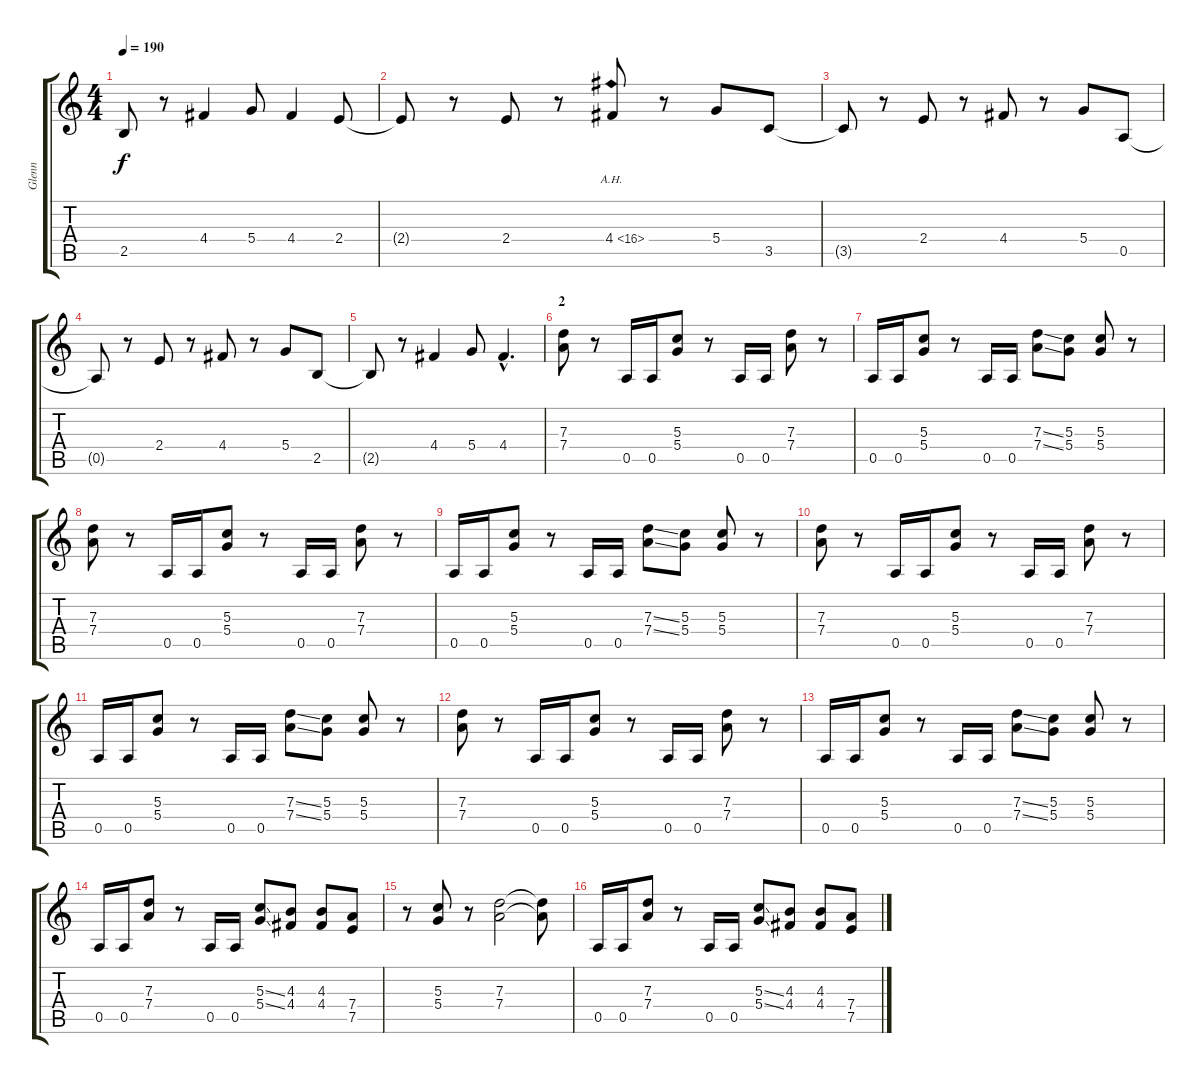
\track ("Glenn" "Glenn") {instrument distortionguitar}
\staff {score tabs}
\tuning (E4 B3 G3 D3 A2 E2) {hide}
\ts (4 4)
\tempo 190
\clef g2
\ks c
2.5{t}.8{dy f} r.8 4.4.4 5.4.8 4.4.4 2.4.8 |
2.4{t}.8 r.8 2.4.8 r.8 4.4{ah 12}.8 r.8 5.4.8 3.5.8 |
3.5{t}.8 r.8 2.4.8 r.8 4.4.8 r.8 5.4.8 0.5.8 |
0.5{t}.8 r.8 2.4.8 r.8 4.4.8 r.8 5.4.8 2.5.8 |
2.5{t}.8 r.8 4.4.4 5.4.8 4.4{hac}.4{d} |
\section ("" "2")
(7.3 7.4).8 r.8 0.5.16 0.5.16 (5.3 5.4).8 r.8 0.5.16 0.5.16 (7.3 7.4).8 r.8 |
0.5.16 0.5.16 (5.3 5.4).8 r.8 0.5.16 0.5.16 (7.3{ss} 7.4{ss}).8 (5.3 5.4).8 (5.3 5.4).8 r.8 |
(7.3 7.4).8 r.8 0.5.16 0.5.16 (5.3 5.4).8 r.8 0.5.16 0.5.16 (7.3 7.4).8 r.8 |
0.5.16 0.5.16 (5.3 5.4).8 r.8 0.5.16 0.5.16 (7.3{ss} 7.4{ss}).8 (5.3 5.4).8 (5.3 5.4).8 r.8 |
(7.3 7.4).8 r.8 0.5.16 0.5.16 (5.3 5.4).8 r.8 0.5.16 0.5.16 (7.3 7.4).8 r.8 |
0.5.16 0.5.16 (5.3 5.4).8 r.8 0.5.16 0.5.16 (7.3{ss} 7.4{ss}).8 (5.3 5.4).8 (5.3 5.4).8 r.8 |
(7.3 7.4).8 r.8 0.5.16 0.5.16 (5.3 5.4).8 r.8 0.5.16 0.5.16 (7.3 7.4).8 r.8 |
0.5.16 0.5.16 (5.3 5.4).8 r.8 0.5.16 0.5.16 (7.3{ss} 7.4{ss}).8 (5.3 5.4).8 (5.3 5.4).8 r.8 |
0.5.16 0.5.16 (7.3 7.4).8 r.8 0.5.16 0.5.16 (5.3{ss} 5.4{ss}).8 (4.3 4.4).8 (4.3 4.4).8 (7.4 7.5).8 |
r.8 (5.3 5.4).8 r.8 (7.3 7.4).2 (7.3{t} 7.4{t}).8 |
0.5.16 0.5.16 (7.3 7.4).8 r.8 0.5.16 0.5.16 (5.3{ss} 5.4{ss}).8 (4.3 4.4).8 (4.3 4.4).8 (7.4 7.5).8
